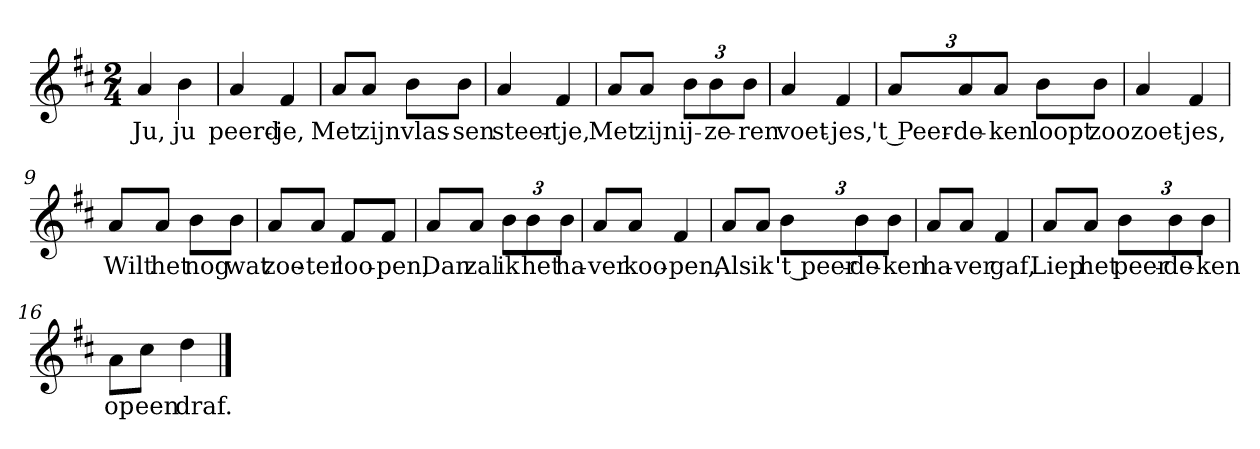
**kern	**text
*part1	*part1
*staff1	*staff1
*clefG2	*
*k[f#c#]	*
*D:	*
*M2/4	*
*MM120	*
=1	=1
4a	Ju,
4b	ju
=2	=2
4a	peerd-
4f#	-je,
=3	=3
8a/L	Met
8a/J	zijn
8b\L	vlas-
8b\J	-sen
=4	=4
4a	steer-
4f#	-tje,
=5	=5
8a/L	Met
8a/J	zijn
12b\L	ij-
12b\	-ze-
12b\J	-ren
=6	=6
4a	voet-
4f#	-jes,
=7	=7
12a/L	't Peer-
12a/	-de-
12a/J	-ken
8b\L	loopt
8b\J	zoo
=8	=8
4a	zoet-
4f#	-jes,
=9	=9
8a/L	Wilt
8a/J	het
8b\L	nog
8b\J	wat
=10	=10
8a/L	zoe-
8a/J	-ter
8f#/L	loo-
8f#/J	-pen,
=11	=11
8a/L	Dan
8a/J	zal
12b\L	ik
12b\	het
12b\J	ha-
=12	=12
8a/L	-ver
8a/J	koo-
4f#	-pen,
=13	=13
8a/L	Als
8a/J	ik
12b\L	't peer-
12b\	-de-
12b\J	-ken
=14	=14
8a/L	ha-
8a/J	-ver
4f#	gaf,
=15	=15
8a/L	Liep
8a/J	het
12b\L	peer-
12b\	-de-
12b\J	-ken
=16	=16
8a\L	op
8cc#\J	een
4dd	draf.
==	==
*-	*-
